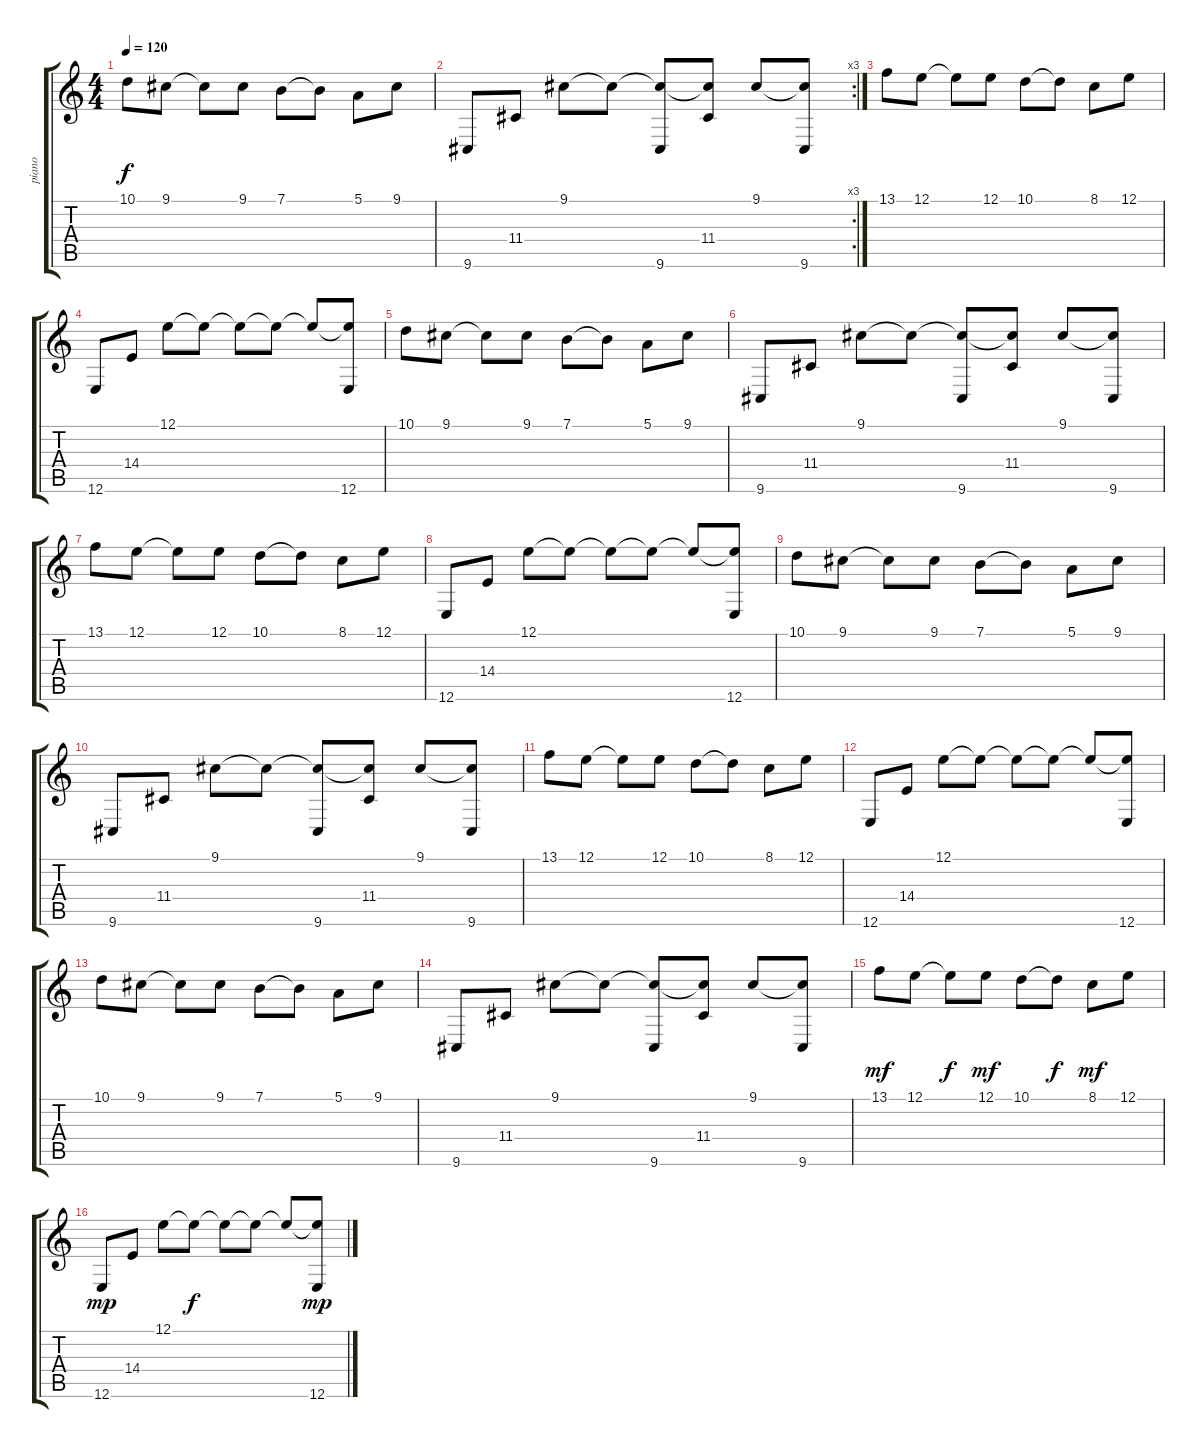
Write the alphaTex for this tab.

\track ("piano" "piano") {instrument electricgrandpiano}
\staff {score tabs}
\tuning (E4 B3 G3 D3 A2 E2) {hide}
\ts (4 4)
\tempo 120
\clef g2
\ks c
10.1.8{dy f} 9.1.8 9.1{t}.8 9.1.8 7.1.8 7.1{t}.8 5.1.8 9.1.8 |
\rc 3
9.6.8 11.4.8 9.1.8 9.1{t}.8 (9.1{t} 9.6).8 (9.1{t} 11.4).8 9.1.8 (9.1{t} 9.6).8 |
13.1.8 12.1.8 12.1{t}.8 12.1.8 10.1.8 10.1{t}.8 8.1.8 12.1.8 |
12.6.8 14.4.8 12.1.8 12.1{t}.8 12.1{t}.8 12.1{t}.8 12.1{t}.8 (12.1{t} 12.6).8 |
10.1.8 9.1.8 9.1{t}.8 9.1.8 7.1.8 7.1{t}.8 5.1.8 9.1.8 |
9.6.8 11.4.8 9.1.8 9.1{t}.8 (9.1{t} 9.6).8 (9.1{t} 11.4).8 9.1.8 (9.1{t} 9.6).8 |
13.1.8 12.1.8 12.1{t}.8 12.1.8 10.1.8 10.1{t}.8 8.1.8 12.1.8 |
12.6.8 14.4.8 12.1.8 12.1{t}.8 12.1{t}.8 12.1{t}.8 12.1{t}.8 (12.1{t} 12.6).8 |
10.1.8 9.1.8 9.1{t}.8 9.1.8 7.1.8 7.1{t}.8 5.1.8 9.1.8 |
9.6.8 11.4.8 9.1.8 9.1{t}.8 (9.1{t} 9.6).8 (9.1{t} 11.4).8 9.1.8 (9.1{t} 9.6).8 |
13.1.8 12.1.8 12.1{t}.8 12.1.8 10.1.8 10.1{t}.8 8.1.8 12.1.8 |
12.6.8 14.4.8 12.1.8 12.1{t}.8 12.1{t}.8 12.1{t}.8 12.1{t}.8 (12.1{t} 12.6).8 |
10.1.8 9.1.8 9.1{t}.8 9.1.8 7.1.8 7.1{t}.8 5.1.8 9.1.8 |
9.6.8 11.4.8 9.1.8 9.1{t}.8 (9.1{t} 9.6).8 (9.1{t} 11.4).8 9.1.8 (9.1{t} 9.6).8 |
13.1.8{dy mf} 12.1.8 12.1{t}.8{dy f} 12.1.8{dy mf} 10.1.8 10.1{t}.8{dy f} 8.1.8{dy mf} 12.1.8 |
12.6.8{dy mp} 14.4.8 12.1.8 12.1{t}.8{dy f} 12.1{t}.8 12.1{t}.8 12.1{t}.8 (12.1{t} 12.6).8{dy mp}
